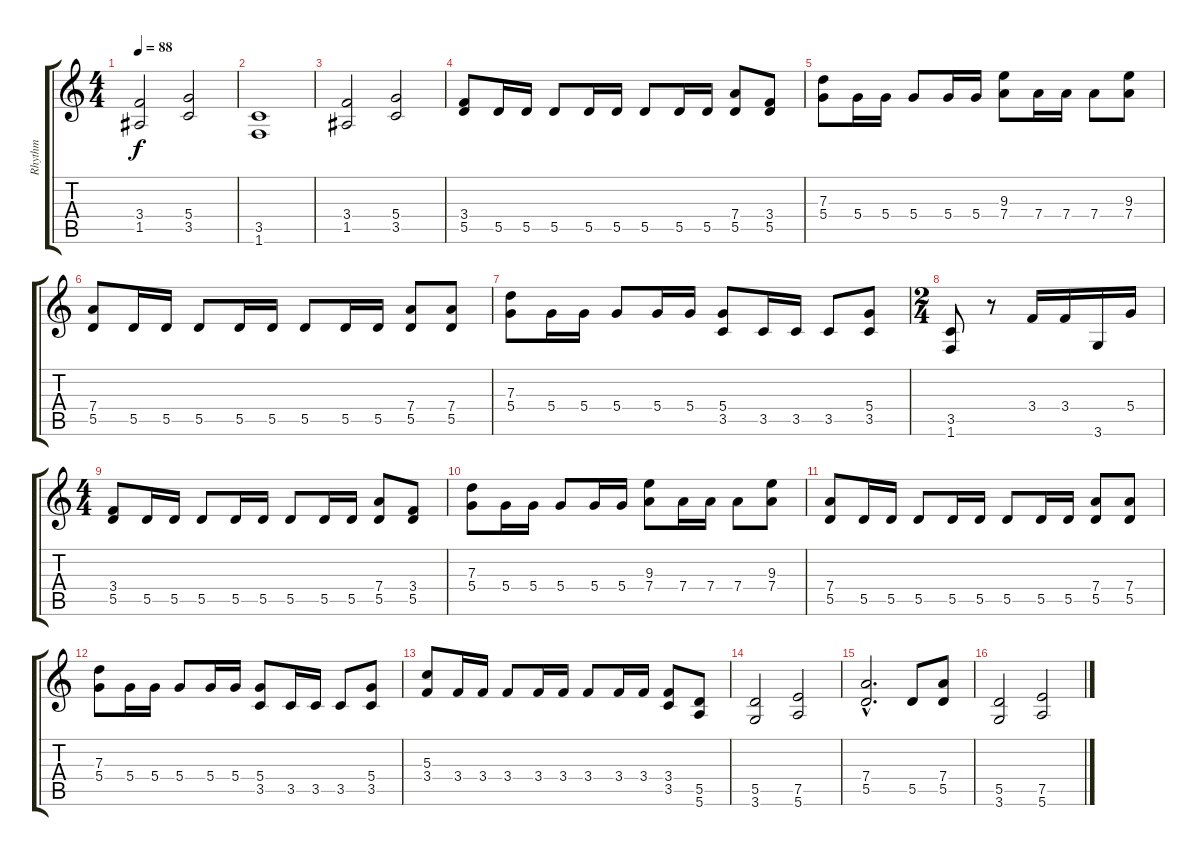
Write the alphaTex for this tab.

\track ("Rhythm" "Rhythm") {instrument distortionguitar}
\staff {score tabs}
\tuning (E4 B3 G3 D3 A2 E2) {hide}
\ts (4 4)
\tempo 88
\clef g2
\ks c
(3.4 1.5).2{dy f} (5.4 3.5).2 |
(3.5 1.6).1 |
(3.4 1.5).2 (5.4 3.5).2 |
(3.4 5.5).8 5.5.16 5.5.16 5.5.8 5.5.16 5.5.16 5.5.8 5.5.16 5.5.16 (7.4 5.5).8 (3.4 5.5).8 |
(7.3 5.4).8 5.4.16 5.4.16 5.4.8 5.4.16 5.4.16 (9.3 7.4).8 7.4.16 7.4.16 7.4.8 (9.3 7.4).8 |
(7.4 5.5).8 5.5.16 5.5.16 5.5.8 5.5.16 5.5.16 5.5.8 5.5.16 5.5.16 (7.4 5.5).8 (7.4 5.5).8 |
(7.3 5.4).8 5.4.16 5.4.16 5.4.8 5.4.16 5.4.16 (5.4 3.5).8 3.5.16 3.5.16 3.5.8 (5.4 3.5).8 |
\ts (2 4)
(3.5 1.6).8 r.8 3.4.16 3.4.16 3.6.16 5.4.16 |
\ts (4 4)
(3.4 5.5).8 5.5.16 5.5.16 5.5.8 5.5.16 5.5.16 5.5.8 5.5.16 5.5.16 (7.4 5.5).8 (3.4 5.5).8 |
(7.3 5.4).8 5.4.16 5.4.16 5.4.8 5.4.16 5.4.16 (9.3 7.4).8 7.4.16 7.4.16 7.4.8 (9.3 7.4).8 |
(7.4 5.5).8 5.5.16 5.5.16 5.5.8 5.5.16 5.5.16 5.5.8 5.5.16 5.5.16 (7.4 5.5).8 (7.4 5.5).8 |
(7.3 5.4).8 5.4.16 5.4.16 5.4.8 5.4.16 5.4.16 (5.4 3.5).8 3.5.16 3.5.16 3.5.8 (5.4 3.5).8 |
(5.3 3.4).8 3.4.16 3.4.16 3.4.8 3.4.16 3.4.16 3.4.8 3.4.16 3.4.16 (3.4 3.5).8 (5.5 5.6).8 |
(5.5 3.6).2 (7.5 5.6).2 |
(7.4{hac} 5.5{hac}).2{d} 5.5.8 (7.4 5.5).8 |
(5.5 3.6).2 (7.5 5.6).2
